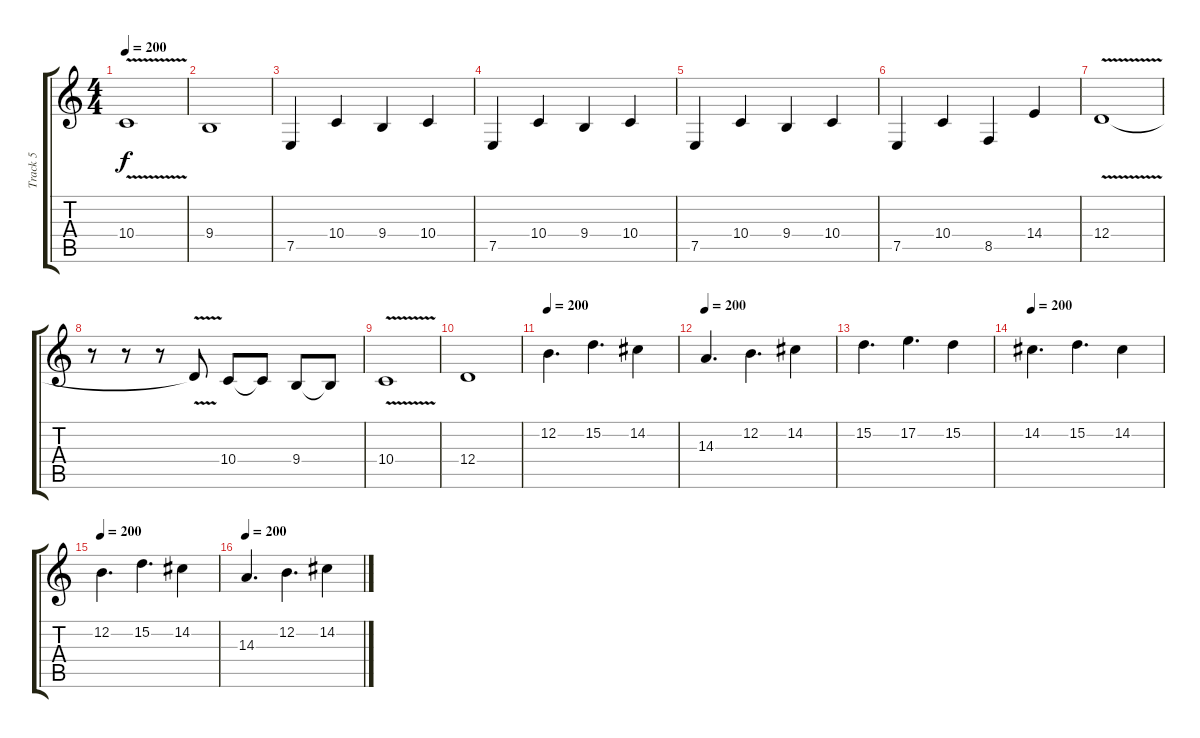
\track ("Track 5" "Track 5") {instrument bagpipe}
\staff {score tabs}
\tuning (E4 B3 G3 D3 A2 E2) {hide}
\ts (4 4)
\tempo 200
\clef g2
\ks c
10.4{v}.1{dy f} |
9.4.1 |
7.5.4 10.4.4 9.4.4 10.4.4 |
7.5.4 10.4.4 9.4.4 10.4.4 |
7.5.4 10.4.4 9.4.4 10.4.4 |
7.5.4 10.4.4 8.5.4 14.4.4 |
12.4{v}.1 |
r.8 r.8 r.8 12.4{t}.8 10.4.8 10.4{t}.8 9.4.8 9.4{t}.8 |
10.4{v}.1 |
12.4.1 |
\tempo 200
12.2.4{d} 15.2.4{d} 14.2.4 |
\tempo 200
14.3.4{d} 12.2.4{d} 14.2.4 |
15.2.4{d} 17.2.4{d} 15.2.4 |
\tempo 200
14.2.4{d} 15.2.4{d} 14.2.4 |
\tempo 200
12.2.4{d} 15.2.4{d} 14.2.4 |
\tempo 200
14.3.4{d} 12.2.4{d} 14.2.4
